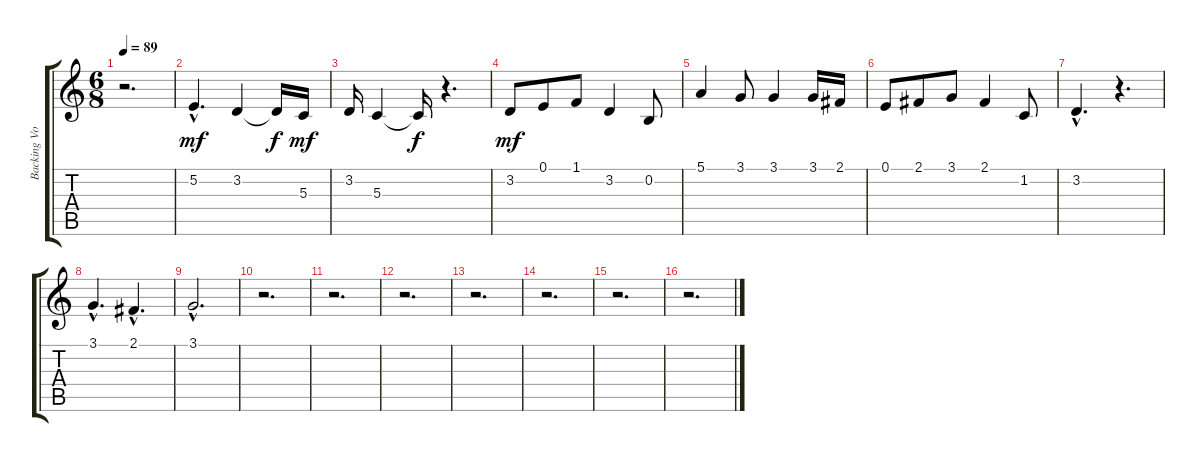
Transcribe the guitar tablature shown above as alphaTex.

\track ("Backing Vocals" "Backing Vo") {instrument flute}
\staff {score tabs}
\tuning (E4 B3 G3 D3 A2 E2) {hide}
\ts (6 8)
\tempo 89
\clef g2
\ks c
r.2{d dy mf} |
5.2{hac}.4{d} 3.2.4 3.2{t}.16{dy f} 5.3.16{dy mf} |
3.2.16 5.3.4 5.3{t}.16{dy f} r.4{d} |
3.2.8{dy mf} 0.1.8 1.1.8 3.2.4 0.2.8 |
5.1.4 3.1.8 3.1.4 3.1.16 2.1.16 |
0.1.8 2.1.8 3.1.8 2.1.4 1.2.8 |
3.2{hac}.4{d} r.4{d} |
3.1{hac}.4{d} 2.1{hac}.4{d} |
3.1{hac}.2{d} |
r.2{d} |
r.2{d} |
r.2{d} |
r.2{d} |
r.2{d} |
r.2{d} |
r.2{d}
